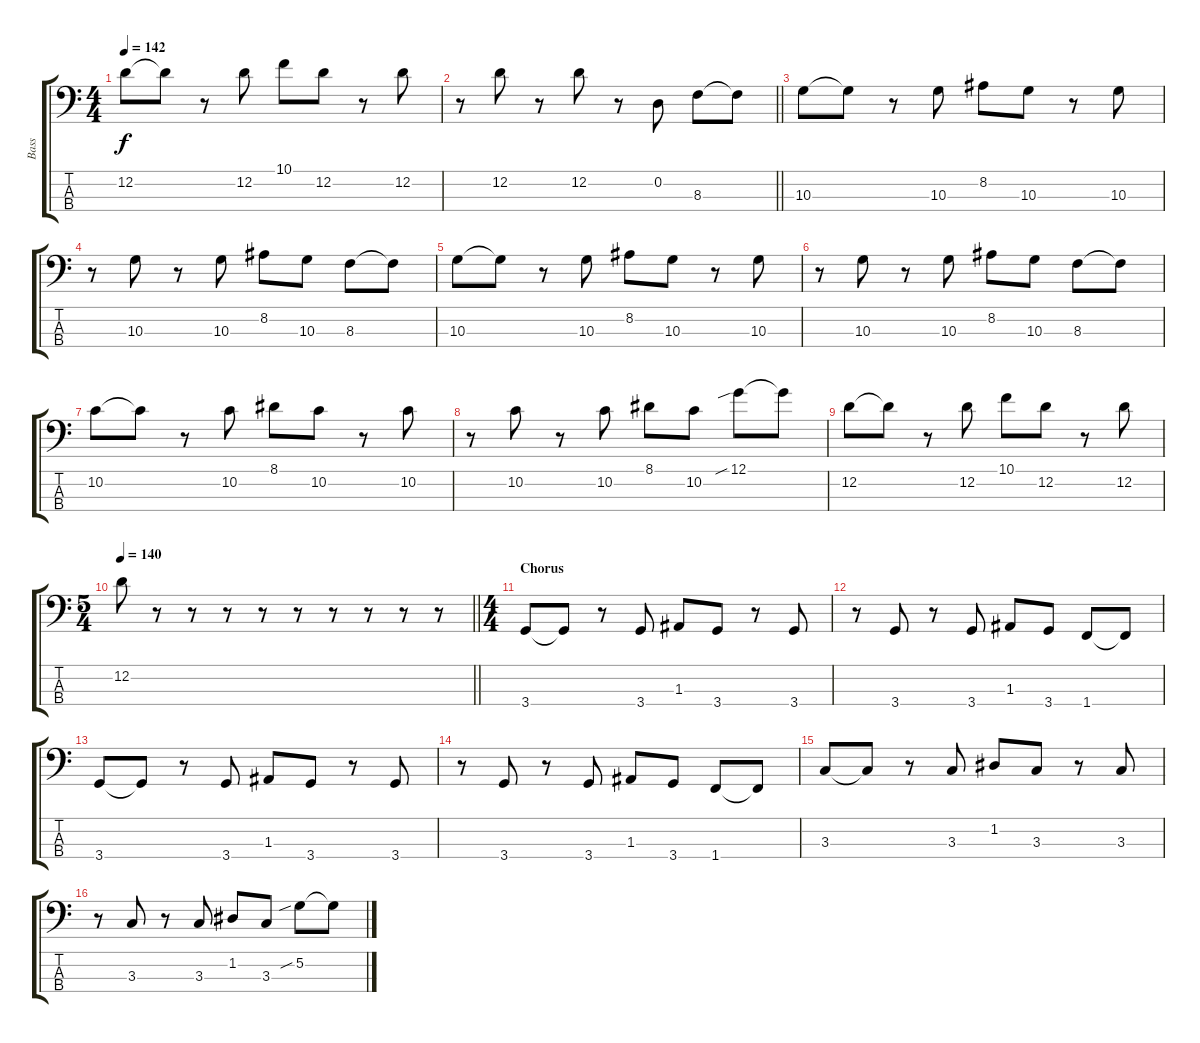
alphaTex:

\track ("Bass" "Bass") {instrument electricbassfinger}
\staff {score tabs}
\tuning (G2 D2 A1 E1) {hide}
\ts (4 4)
\tempo 142
\clef f4
\ks c
12.2.8{dy f} 12.2{t}.8 r.8 12.2.8 10.1.8 12.2.8 r.8 12.2.8 |
\barLineRight lightlight
r.8 12.2.8 r.8 12.2.8 r.8 0.2.8 8.3.8 8.3{t}.8 |
10.3.8 10.3{t}.8 r.8 10.3.8 8.2.8 10.3.8 r.8 10.3.8 |
r.8 10.3.8 r.8 10.3.8 8.2.8 10.3.8 8.3.8 8.3{t}.8 |
10.3.8 10.3{t}.8 r.8 10.3.8 8.2.8 10.3.8 r.8 10.3.8 |
r.8 10.3.8 r.8 10.3.8 8.2.8 10.3.8 8.3.8 8.3{t}.8 |
10.2.8 10.2{t}.8 r.8 10.2.8 8.1.8 10.2.8 r.8 10.2.8 |
r.8 10.2.8 r.8 10.2.8 8.1.8 10.2.8 12.1{sib}.8 12.1{t}.8 |
12.2.8 12.2{t}.8 r.8 12.2.8 10.1.8 12.2.8 r.8 12.2.8 |
\ts (5 4)
\tempo 140
\barLineRight lightlight
12.2.8 r.8 r.8 r.8 r.8 r.8 r.8 r.8 r.8 r.8 |
\ts (4 4)
\section ("" "Chorus")
3.4.8 3.4{t}.8 r.8 3.4.8 1.3.8 3.4.8 r.8 3.4.8 |
r.8 3.4.8 r.8 3.4.8 1.3.8 3.4.8 1.4.8 1.4{t}.8 |
3.4.8 3.4{t}.8 r.8 3.4.8 1.3.8 3.4.8 r.8 3.4.8 |
r.8 3.4.8 r.8 3.4.8 1.3.8 3.4.8 1.4.8 1.4{t}.8 |
3.3.8 3.3{t}.8 r.8 3.3.8 1.2.8 3.3.8 r.8 3.3.8 |
r.8 3.3.8 r.8 3.3.8 1.2.8 3.3.8 5.2{sib}.8 5.2{t}.8
